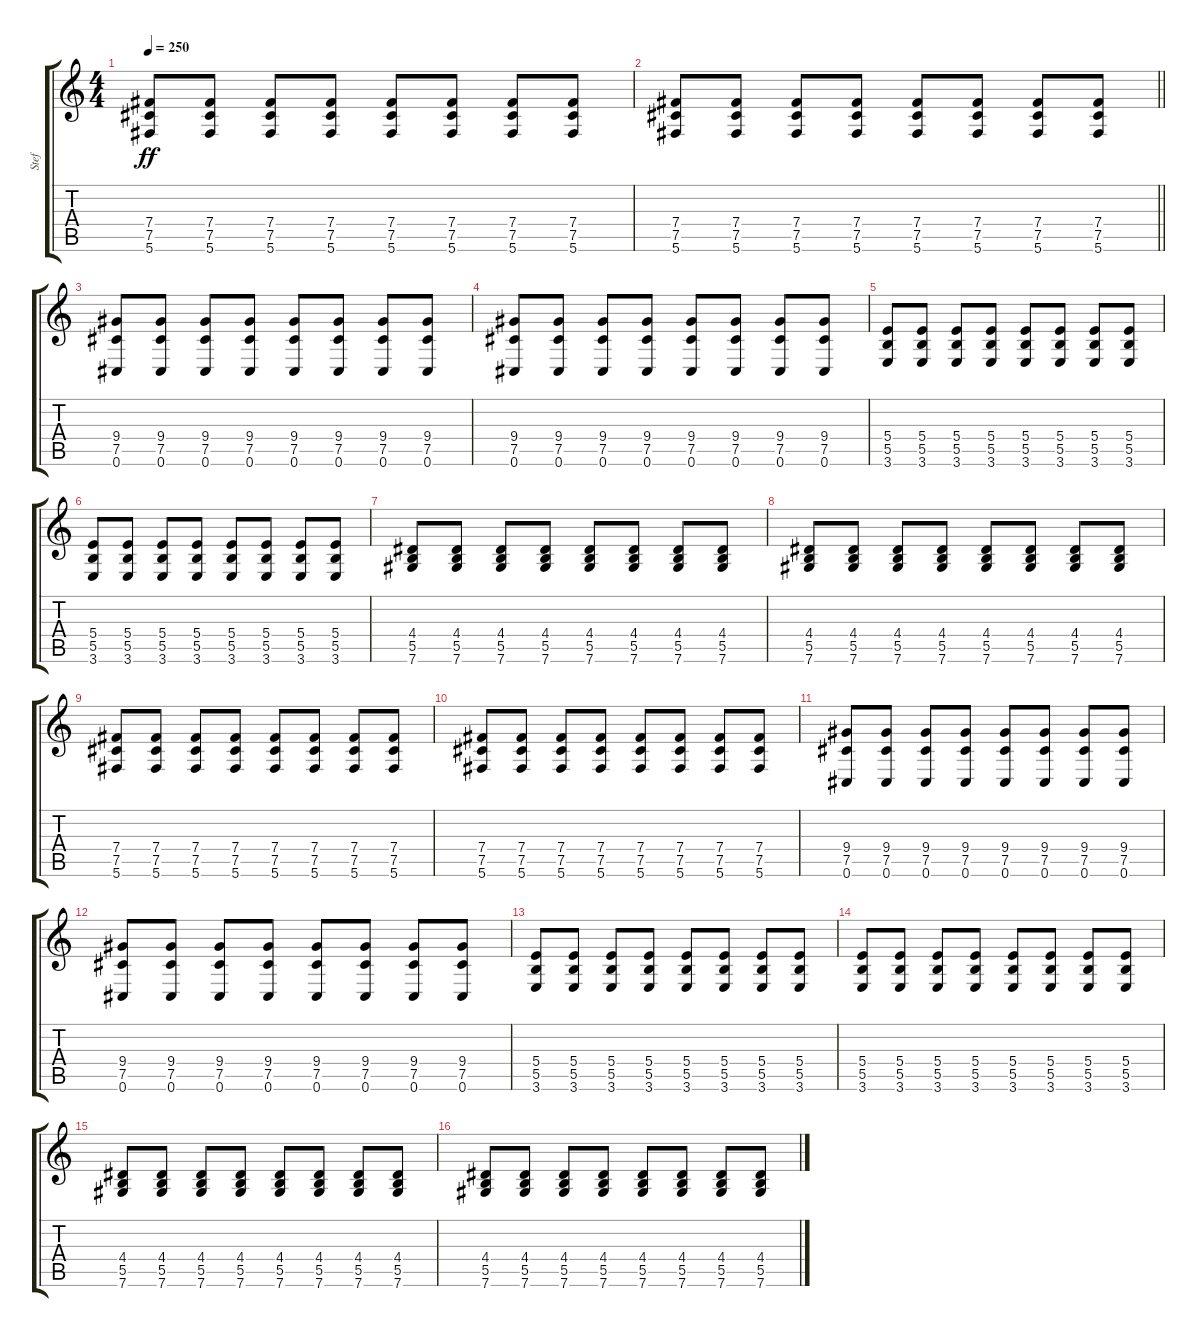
\track ("Stef" "Stef") {instrument distortionguitar}
\staff {score tabs}
\tuning (Db4 Ab3 E3 B2 Gb2 Db2) {hide}
\ts (4 4)
\tempo 250
\clef g2
\ks c
(7.4 7.5 5.6).8{dy ff} (7.4 7.5 5.6).8 (7.4 7.5 5.6).8 (7.4 7.5 5.6).8 (7.4 7.5 5.6).8 (7.4 7.5 5.6).8 (7.4 7.5 5.6).8 (7.4 7.5 5.6).8 |
\barLineRight lightlight
(7.4 7.5 5.6).8 (7.4 7.5 5.6).8 (7.4 7.5 5.6).8 (7.4 7.5 5.6).8 (7.4 7.5 5.6).8 (7.4 7.5 5.6).8 (7.4 7.5 5.6).8 (7.4 7.5 5.6).8 |
(9.4 7.5 0.6).8 (9.4 7.5 0.6).8 (9.4 7.5 0.6).8 (9.4 7.5 0.6).8 (9.4 7.5 0.6).8 (9.4 7.5 0.6).8 (9.4 7.5 0.6).8 (9.4 7.5 0.6).8 |
(9.4 7.5 0.6).8 (9.4 7.5 0.6).8 (9.4 7.5 0.6).8 (9.4 7.5 0.6).8 (9.4 7.5 0.6).8 (9.4 7.5 0.6).8 (9.4 7.5 0.6).8 (9.4 7.5 0.6).8 |
(5.4 5.5 3.6).8 (5.4 5.5 3.6).8 (5.4 5.5 3.6).8 (5.4 5.5 3.6).8 (5.4 5.5 3.6).8 (5.4 5.5 3.6).8 (5.4 5.5 3.6).8 (5.4 5.5 3.6).8 |
(5.4 5.5 3.6).8 (5.4 5.5 3.6).8 (5.4 5.5 3.6).8 (5.4 5.5 3.6).8 (5.4 5.5 3.6).8 (5.4 5.5 3.6).8 (5.4 5.5 3.6).8 (5.4 5.5 3.6).8 |
(4.4 5.5 7.6).8 (4.4 5.5 7.6).8 (4.4 5.5 7.6).8 (4.4 5.5 7.6).8 (4.4 5.5 7.6).8 (4.4 5.5 7.6).8 (4.4 5.5 7.6).8 (4.4 5.5 7.6).8 |
(4.4 5.5 7.6).8 (4.4 5.5 7.6).8 (4.4 5.5 7.6).8 (4.4 5.5 7.6).8 (4.4 5.5 7.6).8 (4.4 5.5 7.6).8 (4.4 5.5 7.6).8 (4.4 5.5 7.6).8 |
(7.4 7.5 5.6).8 (7.4 7.5 5.6).8 (7.4 7.5 5.6).8 (7.4 7.5 5.6).8 (7.4 7.5 5.6).8 (7.4 7.5 5.6).8 (7.4 7.5 5.6).8 (7.4 7.5 5.6).8 |
(7.4 7.5 5.6).8 (7.4 7.5 5.6).8 (7.4 7.5 5.6).8 (7.4 7.5 5.6).8 (7.4 7.5 5.6).8 (7.4 7.5 5.6).8 (7.4 7.5 5.6).8 (7.4 7.5 5.6).8 |
(9.4 7.5 0.6).8 (9.4 7.5 0.6).8 (9.4 7.5 0.6).8 (9.4 7.5 0.6).8 (9.4 7.5 0.6).8 (9.4 7.5 0.6).8 (9.4 7.5 0.6).8 (9.4 7.5 0.6).8 |
(9.4 7.5 0.6).8 (9.4 7.5 0.6).8 (9.4 7.5 0.6).8 (9.4 7.5 0.6).8 (9.4 7.5 0.6).8 (9.4 7.5 0.6).8 (9.4 7.5 0.6).8 (9.4 7.5 0.6).8 |
(5.4 5.5 3.6).8 (5.4 5.5 3.6).8 (5.4 5.5 3.6).8 (5.4 5.5 3.6).8 (5.4 5.5 3.6).8 (5.4 5.5 3.6).8 (5.4 5.5 3.6).8 (5.4 5.5 3.6).8 |
(5.4 5.5 3.6).8 (5.4 5.5 3.6).8 (5.4 5.5 3.6).8 (5.4 5.5 3.6).8 (5.4 5.5 3.6).8 (5.4 5.5 3.6).8 (5.4 5.5 3.6).8 (5.4 5.5 3.6).8 |
(4.4 5.5 7.6).8 (4.4 5.5 7.6).8 (4.4 5.5 7.6).8 (4.4 5.5 7.6).8 (4.4 5.5 7.6).8 (4.4 5.5 7.6).8 (4.4 5.5 7.6).8 (4.4 5.5 7.6).8 |
(4.4 5.5 7.6).8 (4.4 5.5 7.6).8 (4.4 5.5 7.6).8 (4.4 5.5 7.6).8 (4.4 5.5 7.6).8 (4.4 5.5 7.6).8 (4.4 5.5 7.6).8 (4.4 5.5 7.6).8
